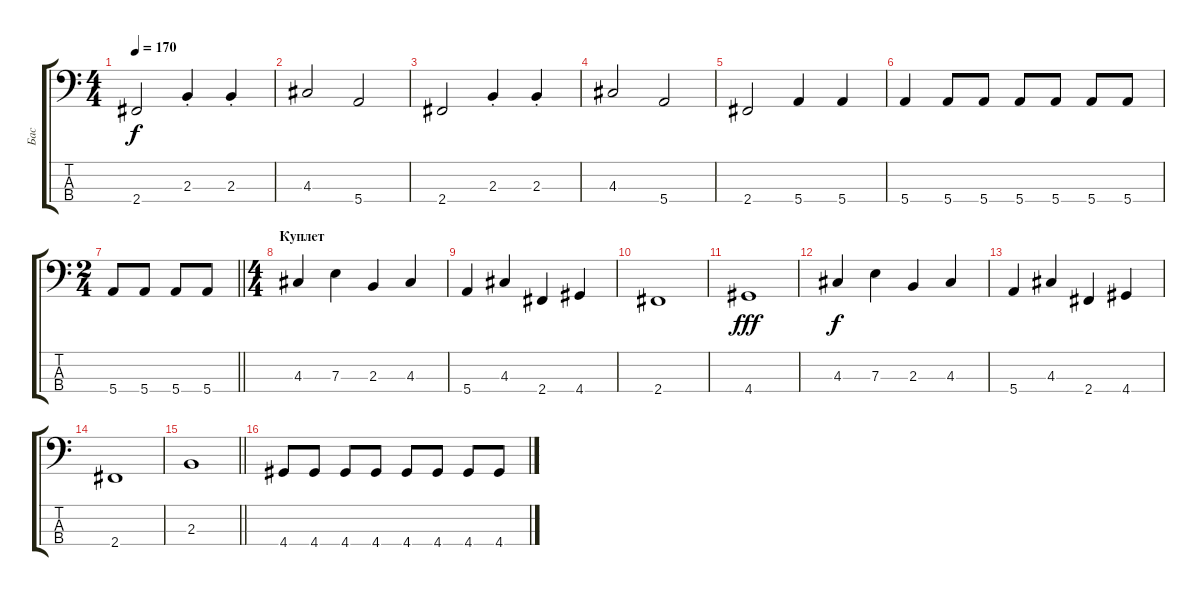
\track ("Бас" "Бас") {instrument electricbassfinger}
\staff {score tabs}
\tuning (G2 D2 A1 E1) {hide}
\ts (4 4)
\tempo 170
\clef f4
\ks c
2.4.2{dy f} 2.3{st}.4 2.3{st}.4 |
4.3.2 5.4.2 |
2.4.2 2.3{st}.4 2.3{st}.4 |
4.3.2 5.4.2 |
2.4.2 5.4.4 5.4.4 |
5.4.4 5.4.8 5.4.8 5.4.8 5.4.8 5.4.8 5.4.8 |
\ts (2 4)
\barLineRight lightlight
5.4.8 5.4.8 5.4.8 5.4.8 |
\ts (4 4)
\section ("" "Куплет")
4.3.4 7.3.4 2.3.4 4.3.4 |
5.4.4 4.3.4 2.4.4 4.4.4 |
2.4.1 |
4.4.1{dy fff} |
4.3.4{dy f} 7.3.4 2.3.4 4.3.4 |
5.4.4 4.3.4 2.4.4 4.4.4 |
2.4.1 |
\barLineRight lightlight
2.3.1 |
\section ("" " ")
4.4.8 4.4.8 4.4.8 4.4.8 4.4.8 4.4.8 4.4.8 4.4.8
